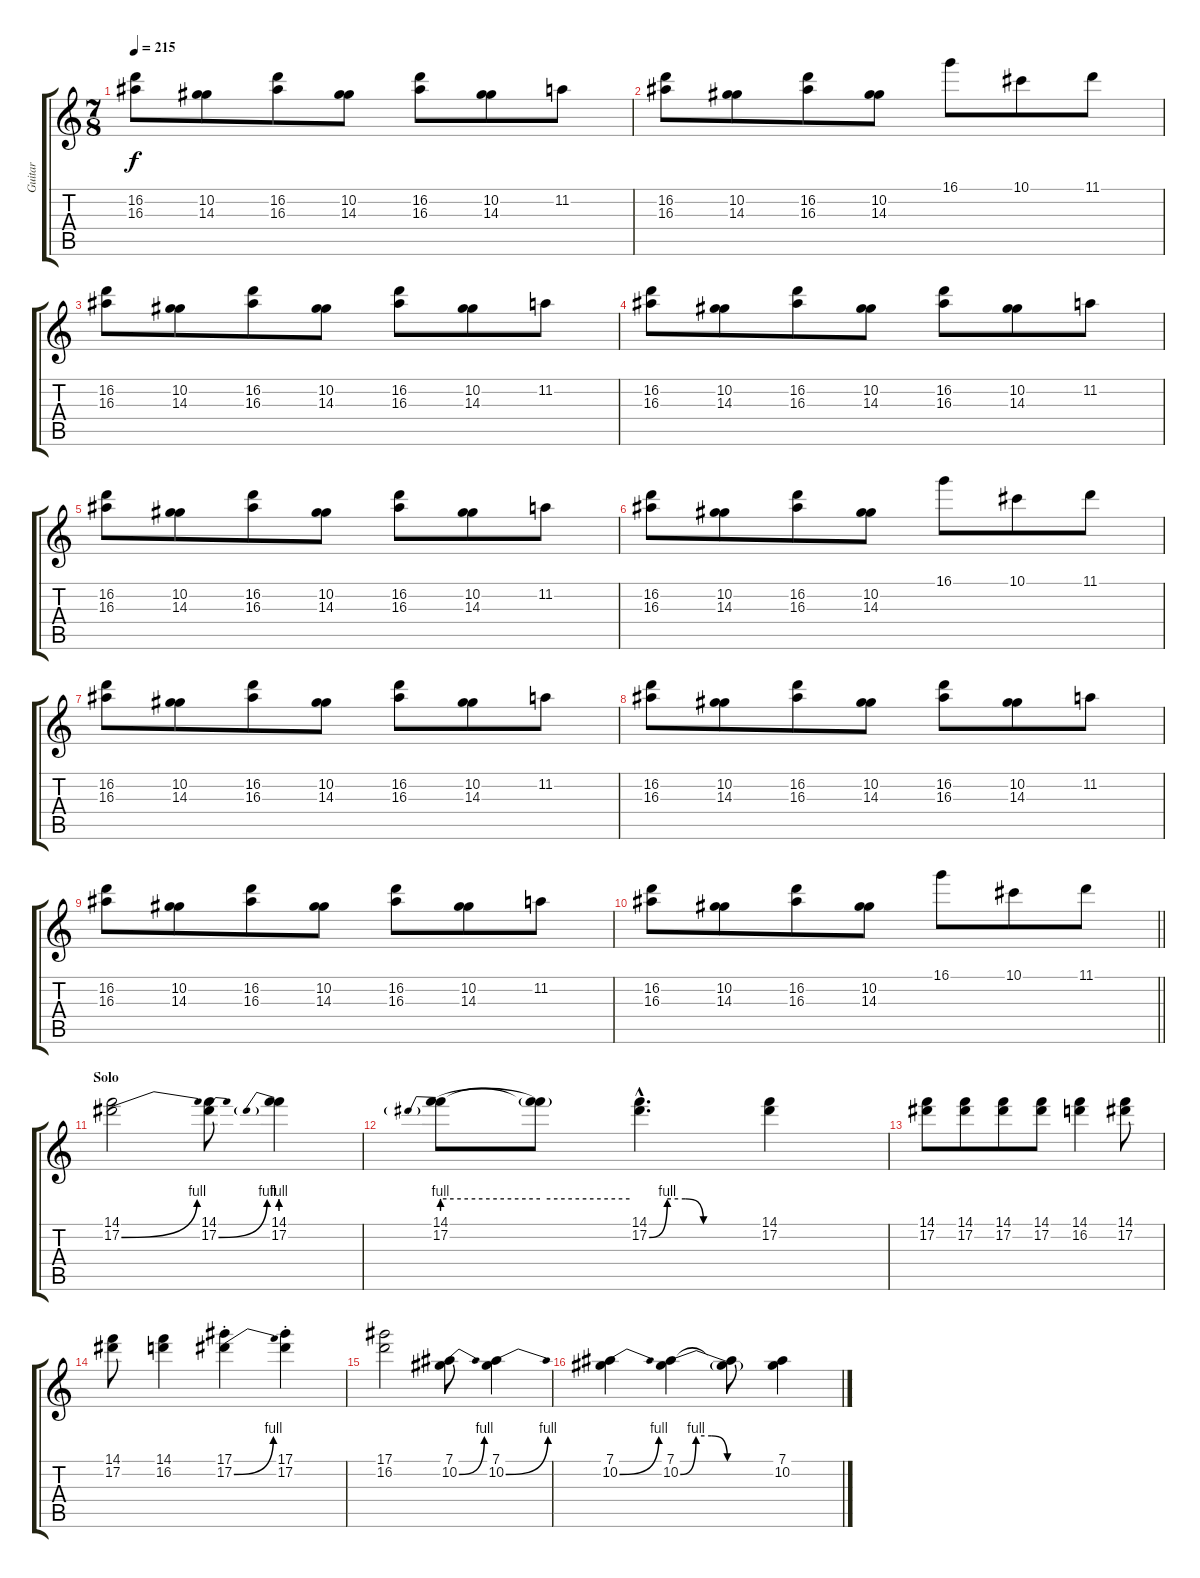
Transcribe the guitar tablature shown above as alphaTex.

\track ("Guitar" "Guitar") {instrument distortionguitar}
\staff {score tabs}
\tuning (Eb4 Bb3 Gb3 Db3 Ab2 Eb2) {hide}
\ts (7 8)
\tempo 215
\clef g2
\ks c
(16.2 16.3).8{dy f} (10.2 14.3).8 (16.2 16.3).8 (10.2 14.3).8 (16.2 16.3).8 (10.2 14.3).8 11.2.8 |
(16.2 16.3).8 (10.2 14.3).8 (16.2 16.3).8 (10.2 14.3).8 16.1.8 10.1.8 11.1.8 |
(16.2 16.3).8 (10.2 14.3).8 (16.2 16.3).8 (10.2 14.3).8 (16.2 16.3).8 (10.2 14.3).8 11.2.8 |
(16.2 16.3).8 (10.2 14.3).8 (16.2 16.3).8 (10.2 14.3).8 (16.2 16.3).8 (10.2 14.3).8 11.2.8 |
(16.2 16.3).8 (10.2 14.3).8 (16.2 16.3).8 (10.2 14.3).8 (16.2 16.3).8 (10.2 14.3).8 11.2.8 |
(16.2 16.3).8 (10.2 14.3).8 (16.2 16.3).8 (10.2 14.3).8 16.1.8 10.1.8 11.1.8 |
(16.2 16.3).8 (10.2 14.3).8 (16.2 16.3).8 (10.2 14.3).8 (16.2 16.3).8 (10.2 14.3).8 11.2.8 |
(16.2 16.3).8 (10.2 14.3).8 (16.2 16.3).8 (10.2 14.3).8 (16.2 16.3).8 (10.2 14.3).8 11.2.8 |
(16.2 16.3).8 (10.2 14.3).8 (16.2 16.3).8 (10.2 14.3).8 (16.2 16.3).8 (10.2 14.3).8 11.2.8 |
\barLineRight lightlight
(16.2 16.3).8 (10.2 14.3).8 (16.2 16.3).8 (10.2 14.3).8 16.1.8 10.1.8 11.1.8 |
\section ("" "Solo")
(14.1 17.2{be (bend 0 0 60 4)}).2 (14.1 17.2{be (bend 0 0 60 4)}).8 (14.1 17.2{be (prebend 0 4 60 4)}).4 |
(14.1 17.2{be (prebend 0 4 60 4)}).8 (14.1{t} 17.2{be (hold 0 4 60 4) t}).8 (14.1{hac} 17.2{be (custom 0 0 10 4 20 4 30 0 60 0) hac}).4{d} (14.1 17.2).4 |
(14.1 17.2).8 (14.1 17.2).8 (14.1 17.2).8 (14.1 17.2).8 (14.1 16.2).4 (14.1 17.2).8 |
(14.1 17.2).8 (14.1 16.2).4 (17.1{st} 17.2{be (bend 0 0 60 4) st}).4 (17.1{st} 17.2{st}).4 |
(17.1 16.2).2 (7.1 10.2{be (bend 0 0 60 4)}).8 (7.1 10.2{be (bend 0 0 60 4)}).4 |
(7.1 10.2{be (bend 0 0 60 4)}).4 (7.1 10.2{be (custom 0 0 10 4 20 4 30 0 60 0)}).4 (7.1{t} 10.2{t}).8 (7.1 10.2).4
